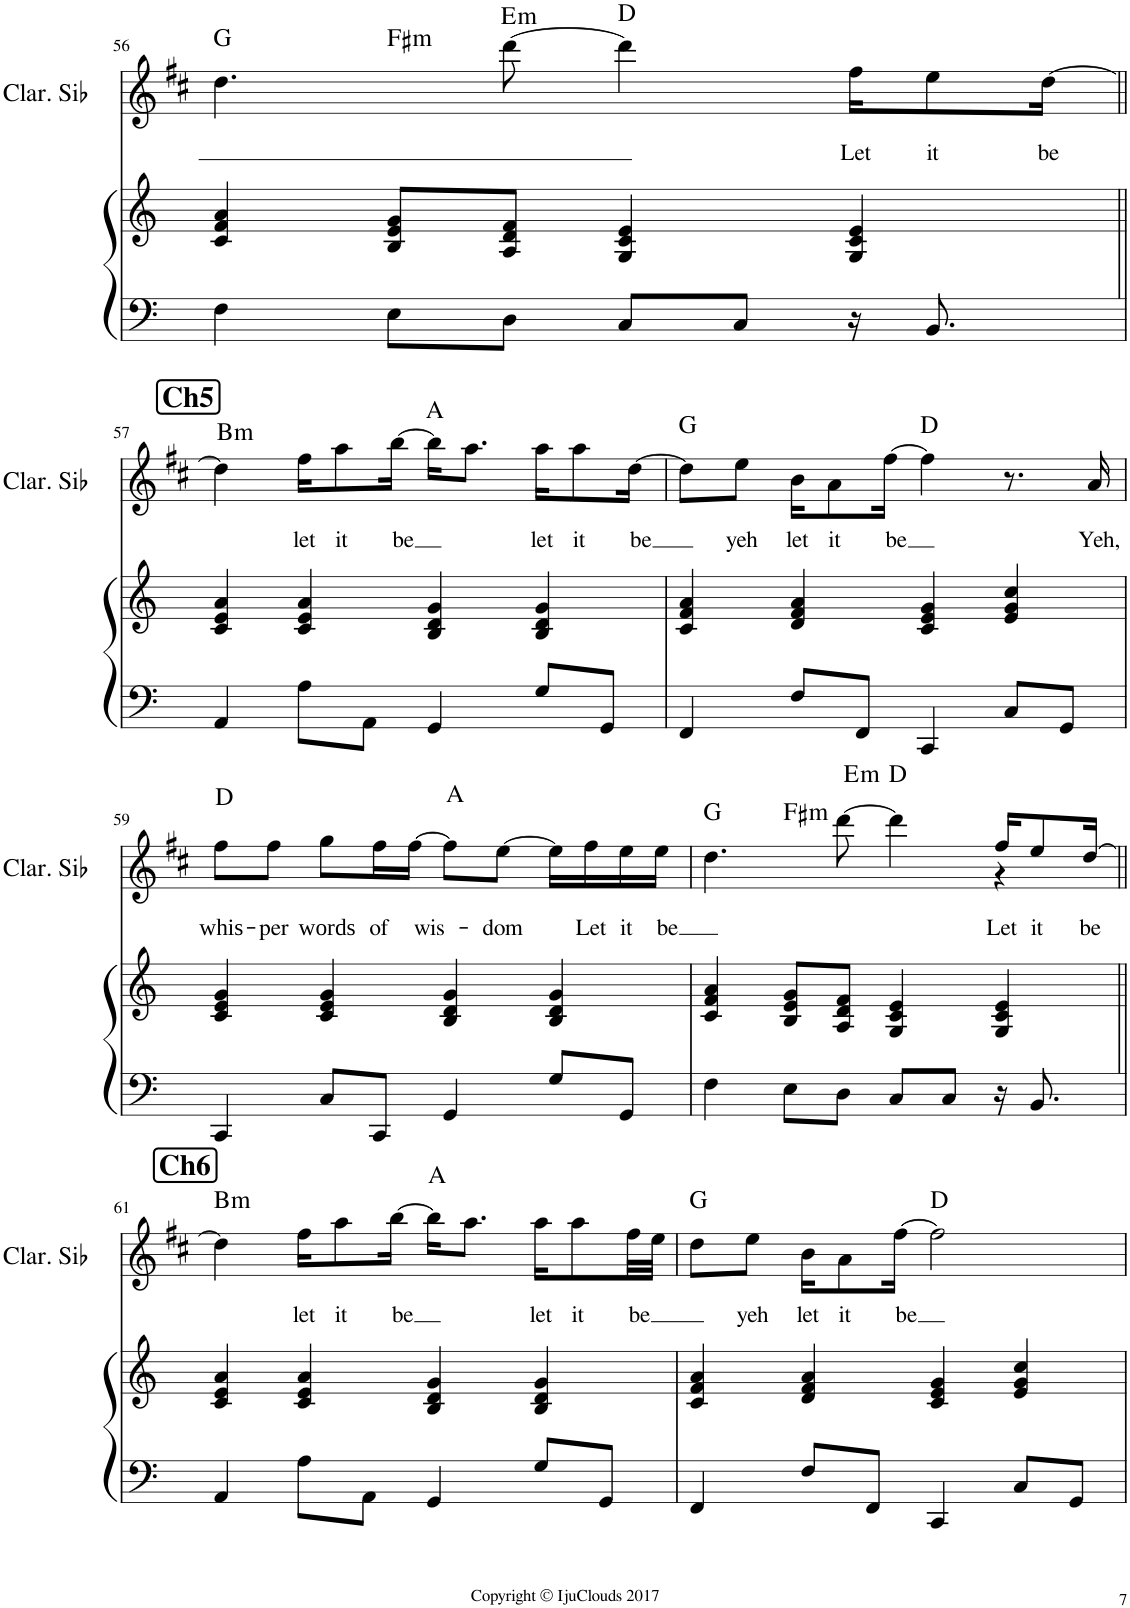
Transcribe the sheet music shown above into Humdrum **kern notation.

**kern	**kern	**kern	**text	**harte
*part2	*part2	*part1	*part1	*part1
*staff3	*staff2	*staff1	*staff1	*
*I"Piano	*	*I"Clarinette en Sib	*	*
*I'Pno	*	*I'Clar. Sib	*	*
!!LO:PB:g=z
*clefF4	*clefG2	*clefG2	*	*
*	*	*Trd1c2	*	*
*k[]	*k[]	*k[f#c#]	*	*
*M4/4	*M4/4	*M4/4	*	*
=56	=56	=56	=56	=56
*	*	*^	*	*
4F\	4c/ 4f/ 4a/	4.dd\	4ryy	.	G:maj
!	!	!	!	!	!LO:H:kt=m
8E\L	8B/ 8e/ 8g/L	.	2.ryy	.	F#:min
!	!	!	!	!	!LO:H:kt=m
8D\J	8A/ 8d/ 8f/J	[8ddd\	.	.	E:min
8C/L	4G/ 4c/ 4e/	4ddd\]	.	.	D:maj
8C/J	.	.	.	.	.
!	!	!	!	!LO:LY:b	!
16r	4G/ 4c/ 4e/	16ff#\KL	.	Let	.
!	!	!	!	!LO:LY:b	!
8.BB/	.	8ee\	.	it	.
!	!	!	!	!LO:LY:b	!
.	.	[16dd\Jk	.	be	.
!!LO:LB:g=z
!!LO:REH:place=s1:a:B:cj:fs=14:t=Ch5
=57||	=57||	=57||	=57||	=57||	=57||
!	!	!	!	!	!LO:H:kt=m
*	*	*v	*v	*	*
4AA/	4c/ 4e/ 4a/	4dd\]	.	B:min
!	!	!	!LO:LY:b	!
8A\L	4c/ 4e/ 4a/	16ff#\KL	let	.
!	!	!	!LO:LY:b	!
.	.	8aa\	it	.
8AA\J	.	.	.	.
!	!	!	!LO:LY:b	!
.	.	[16bb\Jk	be	.
4GG/	4B/ 4d/ 4g/	16bb\KL]	.	A:maj
.	.	8.aa\J	.	.
!	!	!	!LO:LY:b	!
8G/L	4B/ 4d/ 4g/	16aa\KL	let	.
!	!	!	!LO:LY:b	!
.	.	8aa\	it	.
8GG/J	.	.	.	.
!	!	!	!LO:LY:b	!
.	.	[16dd\Jk	be	.
=58	=58	=58	=58	=58
4FF/	4c/ 4f/ 4a/	8dd\L]	.	G:maj
!	!	!	!LO:LY:b	!
.	.	8ee\J	yeh	.
!	!	!	!LO:LY:b	!
8F/L	4d/ 4f/ 4a/	16b\KL	let	.
!	!	!	!LO:LY:b	!
.	.	8a\	it	.
8FF/J	.	.	.	.
!	!	!	!LO:LY:b	!
.	.	[16ff#\Jk	be	.
4CC/	4c/ 4e/ 4g/	4ff#\]	.	D:maj
8C/L	4e/ 4g/ 4cc/	8.r	.	.
8GG/J	.	.	.	.
!	!	!	!LO:LY:b	!
.	.	16a/	Yeh,	.
!!LO:LB:g=z
=59	=59	=59	=59	=59
!	!	!	!LO:LY:b	!
4CC/	4c/ 4e/ 4g/	8ff#\L	whis-	D:maj
!	!	!	!LO:LY:b	!
.	.	8ff#\J	-per	.
!	!	!	!LO:LY:b	!
8C/L	4c/ 4e/ 4g/	8gg\L	words	.
!	!	!	!LO:LY:b	!
8CC/J	.	16ff#\L	of	.
!	!	!	!LO:LY:b	!
.	.	[16ff#\JJ	wis-	.
4GG/	4B/ 4d/ 4g/	8ff#\L]	.	A:maj
!	!	!	!LO:LY:b	!
.	.	[8ee\J	-dom	.
8G/L	4B/ 4d/ 4g/	16ee\LL]	.	.
!	!	!	!LO:LY:b	!
.	.	16ff#\	Let	.
!	!	!	!LO:LY:b	!
8GG/J	.	16ee\	it	.
!	!	!	!LO:LY:b	!
.	.	16ee\JJ	be	.
=60	=60	=60	=60	=60
*	*	*^	*	*
*	*	*	*^	*	*
4F\	4c/ 4f/ 4a/	4.dd\	2.ryy	4ryy	.	G:maj
!	!	!	!	!	!	!LO:H:kt=m
8E\L	8B/ 8e/ 8g/L	.	.	2.ryy	.	F#:min
!	!	!	!	!	!	!LO:H:kt=m
8D\J	8A/ 8d/ 8f/J	[8ddd\	.	.	.	E:min
8C/L	4G/ 4c/ 4e/	4ddd\]	.	.	.	D:maj
8C/J	.	.	.	.	.	.
!	!	!	!	!	!LO:LY:b	!
16r	4G/ 4c/ 4e/	16ff#/KL	4r	.	Let	.
!	!	!	!	!	!LO:LY:b	!
8.BB/	.	8ee/	.	.	it	.
!	!	!	!	!	!LO:LY:b	!
.	.	[16dd/Jk	.	.	be	.
!!LO:LB:g=z
!!LO:REH:place=s1:a:B:cj:fs=14:t=Ch6
=61||	=61||	=61||	=61||	=61||	=61||	=61||
!	!	!	!	!	!	!LO:H:kt=m
*	*	*v	*v	*v	*	*
4AA/	4c/ 4e/ 4a/	4dd\]	.	B:min
!	!	!	!LO:LY:b	!
8A\L	4c/ 4e/ 4a/	16ff#\KL	let	.
!	!	!	!LO:LY:b	!
.	.	8aa\	it	.
8AA\J	.	.	.	.
!	!	!	!LO:LY:b	!
.	.	[16bb\Jk	be	.
4GG/	4B/ 4d/ 4g/	16bb\KL]	.	A:maj
.	.	8.aa\J	.	.
!	!	!	!LO:LY:b	!
8G/L	4B/ 4d/ 4g/	16aa\KL	let	.
!	!	!	!LO:LY:b	!
.	.	8aa\	it	.
8GG/J	.	.	.	.
!	!	!	!LO:LY:b	!
.	.	32ff#\LL	be	.
.	.	32ee\JJJ	.	.
=62	=62	=62	=62	=62
4FF/	4c/ 4f/ 4a/	8dd\L	.	G:maj
!	!	!	!LO:LY:b	!
.	.	8ee\J	yeh	.
!	!	!	!LO:LY:b	!
8F/L	4d/ 4f/ 4a/	16b\KL	let	.
!	!	!	!LO:LY:b	!
.	.	8a\	it	.
8FF/J	.	.	.	.
!	!	!	!LO:LY:b	!
.	.	[16ff#\Jk	be	.
4CC/	4c/ 4e/ 4g/	2ff#\]	.	D:maj
8C/L	4e/ 4g/ 4cc/	.	.	.
8GG/J	.	.	.	.
=	=	=	=	=
*-	*-	*-	*-	*-
